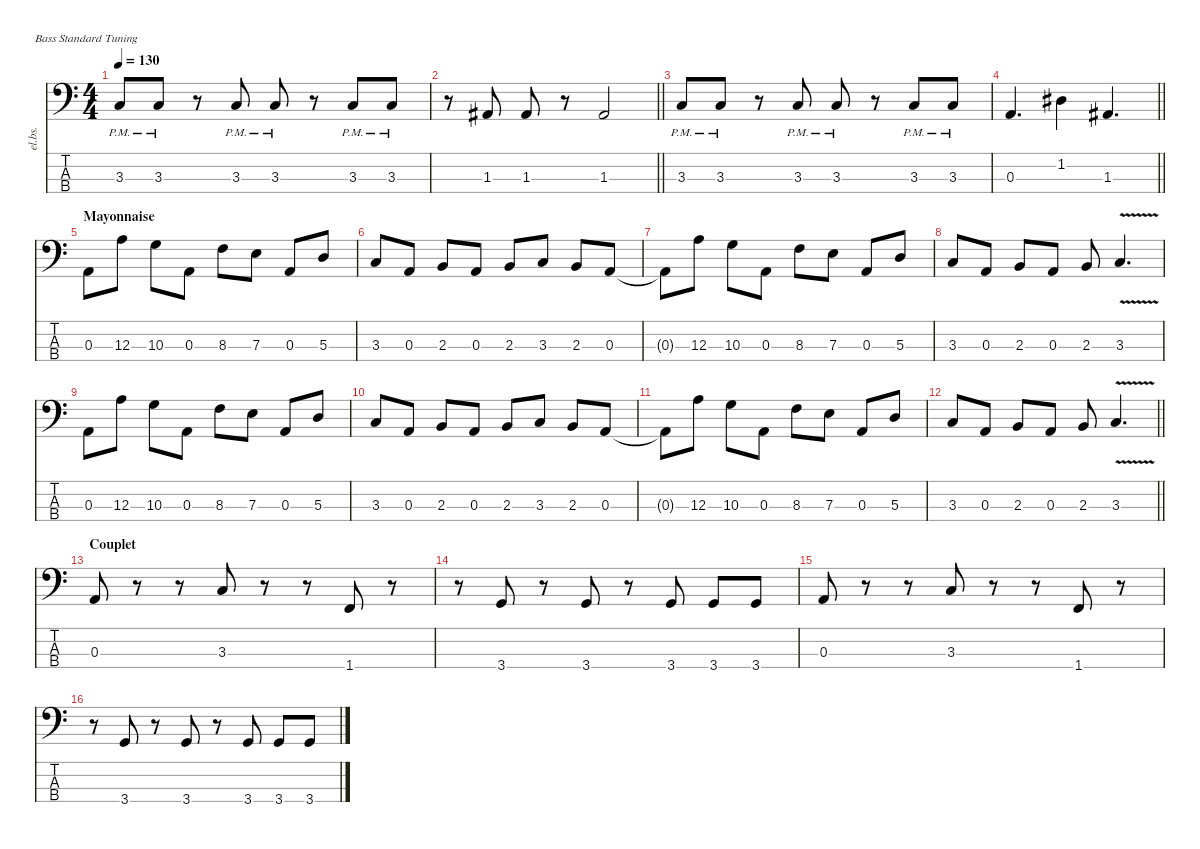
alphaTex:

\defaultSystemsLayout 4
\hideDynamics
\bracketExtendMode nobrackets
\track ("Chipon" "el.bs.") {instrument electricbassfinger}
\staff {score tabs}
\tuning (G2 D2 A1 E1)
\ts (4 4)
\tempo 130
\clef f4
\ks c
3.3{pm}.8{dy f} 3.3{pm}.8 r.8 3.3{pm}.8 3.3{pm}.8 r.8 3.3{pm}.8 3.3{pm}.8 |
\barLineRight lightlight
r.8 1.3{acc #}.8 1.3{acc #}.8 r.8 1.3{acc #}.2 |
3.3{pm}.8 3.3{pm}.8 r.8 3.3{pm}.8 3.3{pm}.8 r.8 3.3{pm}.8 3.3{pm}.8 |
\barLineRight lightlight
0.3.4{d} 1.2{acc #}.4 1.3{acc #}.4{d} |
\section ("" "Mayonnaise")
0.3.8 12.3.8 10.3.8 0.3.8 8.3.8 7.3.8 0.3.8 5.3.8 |
3.3.8 0.3.8 2.3.8 0.3.8 2.3.8 3.3.8 2.3.8 0.3.8 |
0.3{t}.8 12.3.8 10.3.8 0.3.8 8.3.8 7.3.8 0.3.8 5.3.8 |
3.3.8 0.3.8 2.3.8 0.3.8 2.3.8 3.3{v}.4{d} |
0.3.8 12.3.8 10.3.8 0.3.8 8.3.8 7.3.8 0.3.8 5.3.8 |
3.3.8 0.3.8 2.3.8 0.3.8 2.3.8 3.3.8 2.3.8 0.3.8 |
0.3{t}.8 12.3.8 10.3.8 0.3.8 8.3.8 7.3.8 0.3.8 5.3.8 |
\barLineRight lightlight
3.3.8 0.3.8 2.3.8 0.3.8 2.3.8 3.3{v}.4{d} |
\section ("" "Couplet")
0.3.8 r.8 r.8 3.3.8 r.8 r.8 1.4.8 r.8 |
r.8 3.4.8 r.8 3.4.8 r.8 3.4.8 3.4.8 3.4.8 |
0.3.8 r.8 r.8 3.3.8 r.8 r.8 1.4.8 r.8 |
r.8 3.4.8 r.8 3.4.8 r.8 3.4.8 3.4.8 3.4.8
